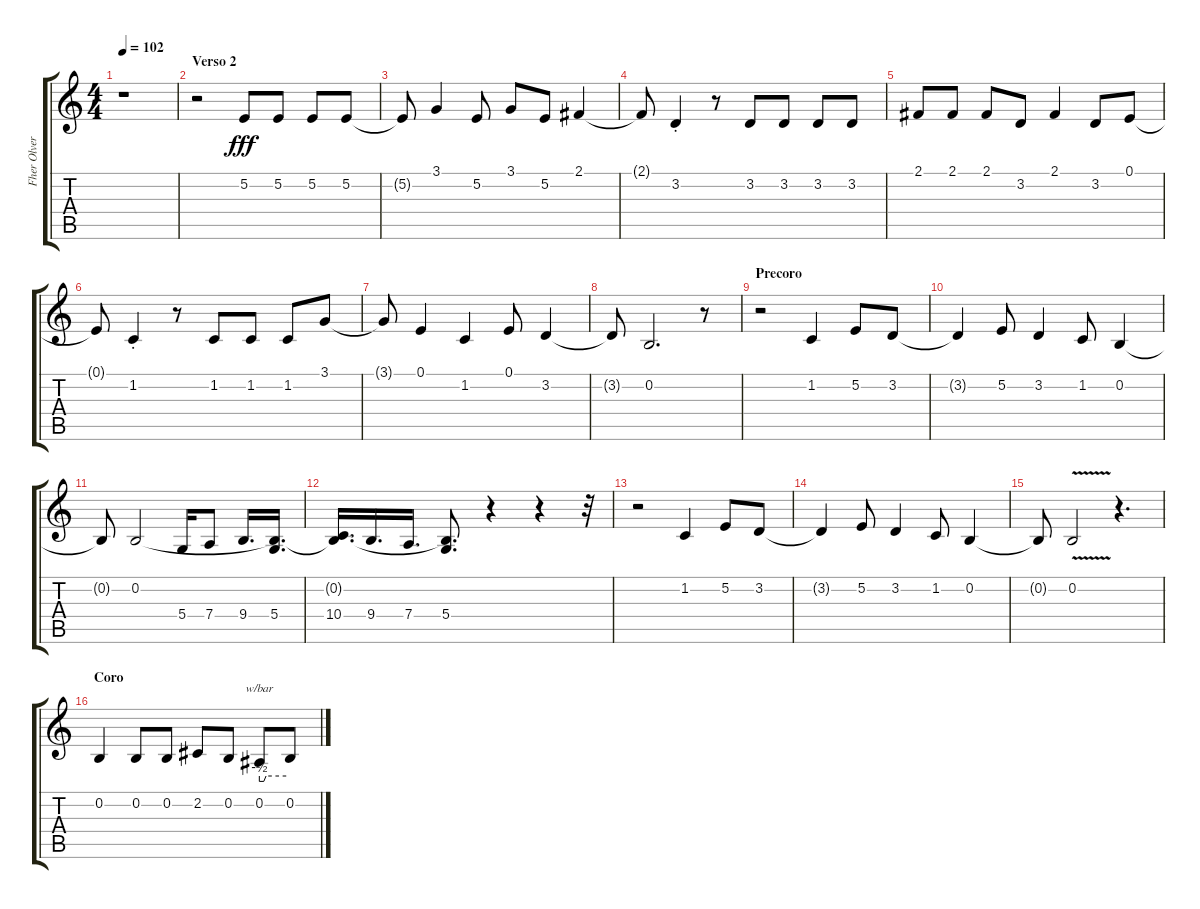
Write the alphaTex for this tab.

\track ("Fher Olvera (Voz)" "Fher Olver") {instrument violin}
\staff {score tabs}
\tuning (E4 B3 G3 D3 A2 E2) {hide}
\ts (4 4)
\tempo 102
\clef g2
\ks c
r.1{dy fff} |
\section ("" "Verso 2")
r.2 5.2.8 5.2.8 5.2.8 5.2.8 |
5.2{t}.8 3.1.4 5.2.8 3.1.8 5.2.8 2.1.4 |
2.1{t}.8 3.2{st}.4 r.8 3.2.8 3.2.8 3.2.8 3.2.8 |
2.1.8 2.1.8 2.1.8 3.2.8 2.1.4 3.2.8 0.1.8 |
0.1{t}.8 1.2{st}.4 r.8 1.2.8 1.2.8 1.2.8 3.1.8 |
3.1{t}.8 0.1.4 1.2.4 0.1.8 3.2.4 |
3.2{t}.8 0.2.2{d} r.8 |
\section ("" "Precoro")
r.2 1.2.4 5.2.8 3.2.8 |
3.2{t}.4 5.2.8 3.2.4 1.2.8 0.2.4 |
0.2{t}.8 0.2.2 5.4.16 7.4.8 9.4.16{d} (0.2{t} 5.4).16{d} |
(0.2{t} 10.4).16{d} 9.4.16{d} 7.4.16{d} (0.2{t} 5.4).8{d} r.4 r.4 r.32 |
r.2 1.2.4 5.2.8 3.2.8 |
3.2{t}.4 5.2.8 3.2.4 1.2.8 0.2.4 |
0.2{t}.8 0.2{v}.2 r.4{d} |
\section ("" "Coro")
0.2.4 0.2.8 0.2.8 2.2.8 0.2.8 0.2.8{tbe (custom default 0 -2 10 -2 15 0 60 0)} 0.2.8
